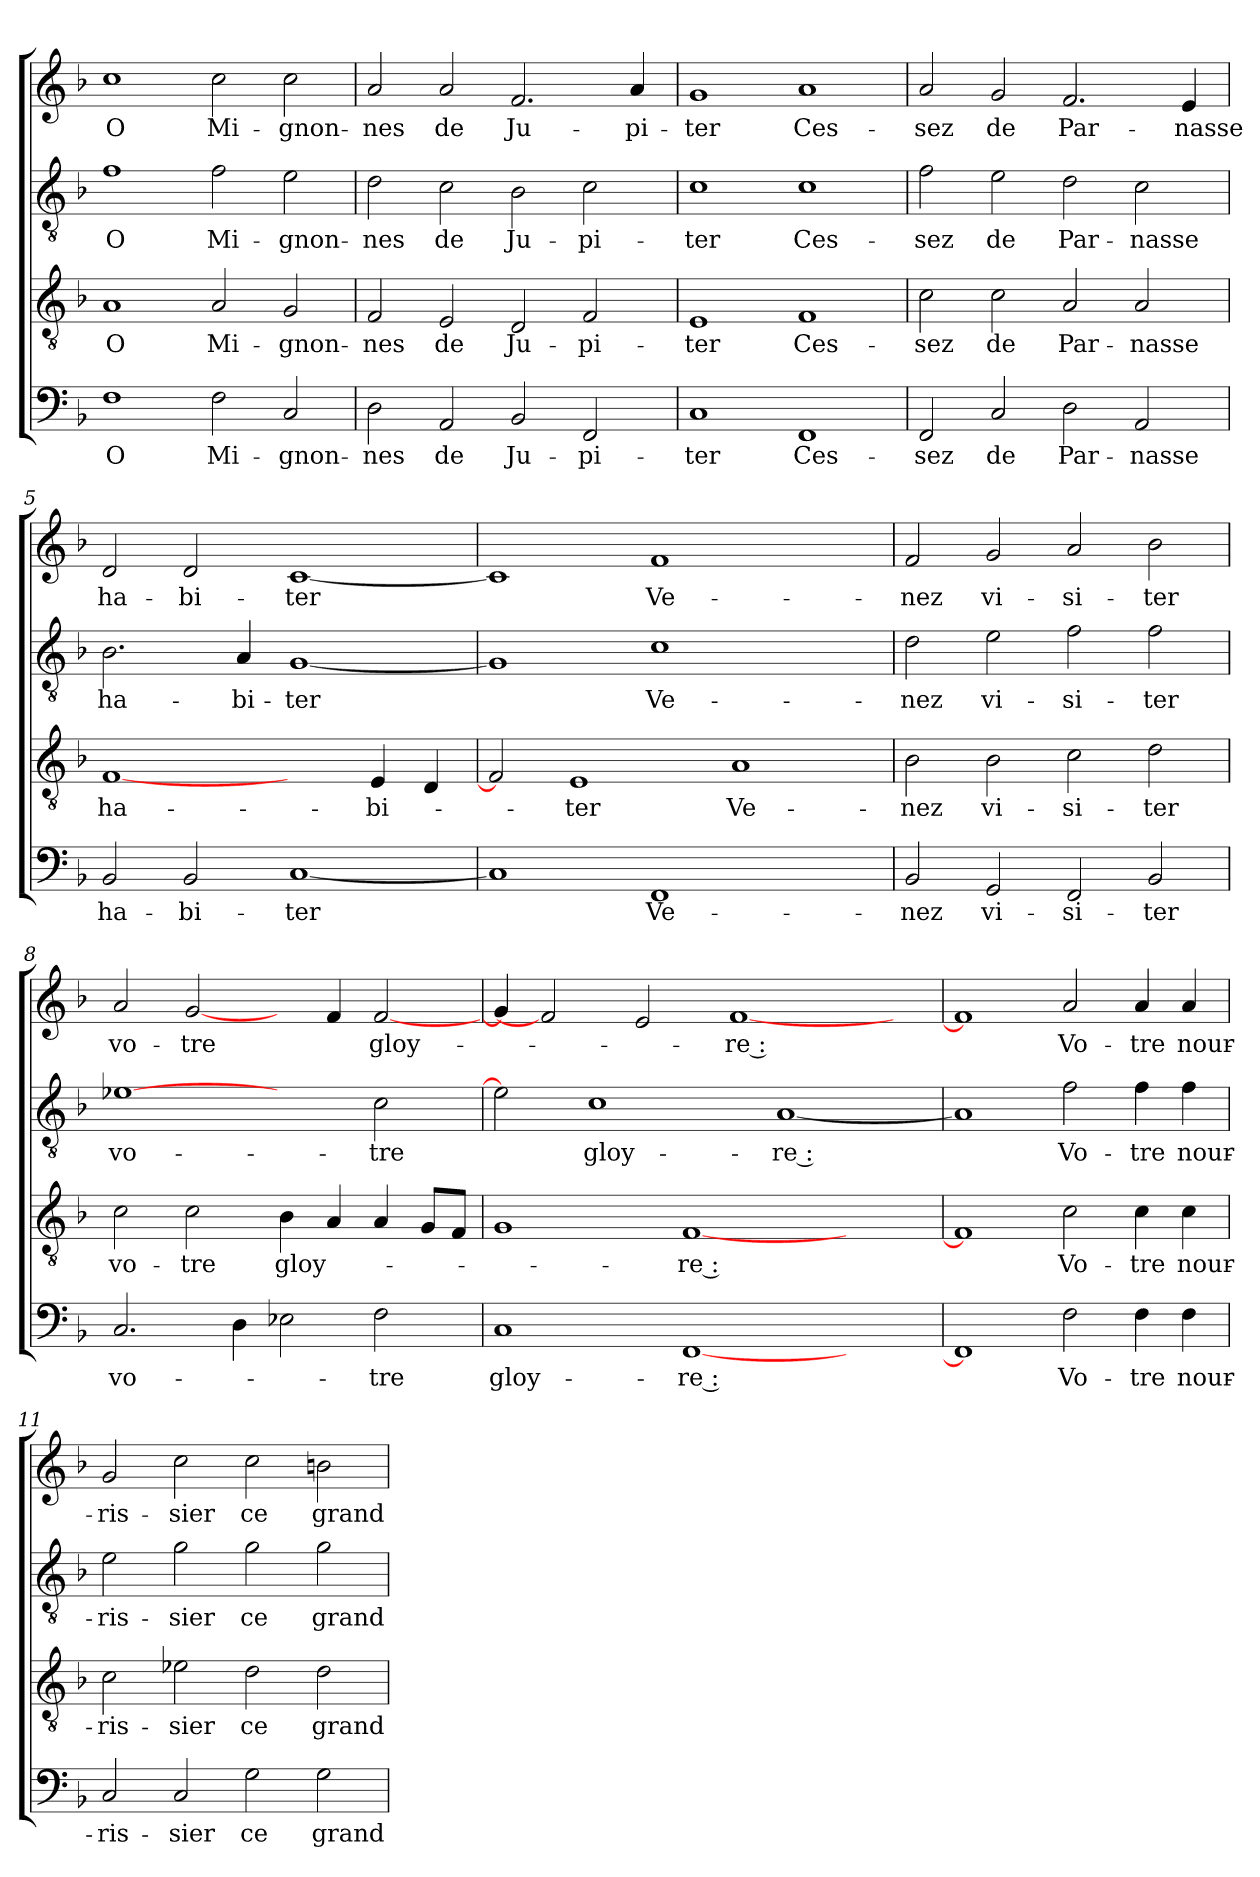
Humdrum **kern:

**kern	**text	**kern	**text	**kern	**text	**kern	**text
*part4	*part4	*part3	*part3	*part2	*part2	*part1	*part1
*staff4	*staff4	*staff3	*staff3	*staff2	*staff2	*staff1	*staff1
*clefF4	*	*clefGv2	*	*clefGv2	*	*clefG2	*
*k[b-]	*	*k[b-]	*	*k[b-]	*	*k[b-]	*
=1	=1	=1	=1	=1	=1	=1	=1
1F	O	1A	O	1f	O	1cc	O
2F	Mi-	2A	Mi-	2f	Mi-	2cc	Mi-
2C	-gnon-	2G	-gnon-	2e	-gnon-	2cc	-gnon-
=2	=2	=2	=2	=2	=2	=2	=2
2D	-nes	2F	-nes	2d	-nes	2a	-nes
2AA	de	2E	de	2c	de	2a	de
2BB-	Ju-	2D	Ju-	2B-	Ju-	2.f	Ju-
2FF	-pi-	2F	-pi-	2c	-pi-	.	.
.	.	.	.	.	.	4a	-pi-
=3	=3	=3	=3	=3	=3	=3	=3
1C	-ter	1E	-ter	1c	-ter	1g	-ter
1FF	Ces-	1F	Ces-	1c	Ces-	1a	Ces-
=4	=4	=4	=4	=4	=4	=4	=4
2FF	-sez	2c	-sez	2f	-sez	2a	-sez
2C	de	2c	de	2e	de	2g	de
2D	Par-	2A	Par-	2d	Par-	2.f	Par-
2AA	-nasse	2A	-nasse	2c	-nasse	.	.
.	.	.	.	.	.	4e	-nasse
!!LO:LB:g=z
=5	=5	=5	=5	=5	=5	=5	=5
2BB-	ha-	[1F	ha-	2.B-	ha-	2d	ha-
2BB-	-bi-	.	.	.	.	2d	-bi-
.	.	.	.	4A	-bi-	.	.
[1C	-ter	2ryy	.	[1G	-ter	[1c	-ter
.	.	4E	-bi-	.	.	.	.
.	.	4D	.	.	.	.	.
=6	=6	=6	=6	=6	=6	=6	=6
1C]	.	2F]	.	1G]	.	1c]	.
.	.	1E	-ter	.	.	.	.
1FF	Ve-	.	.	1c	Ve-	1f	Ve-
.	.	1A	Ve-	.	.	.	.
2ryy	.	.	.	2ryy	.	2ryy	.
=7	=7	=7	=7	=7	=7	=7	=7
2BB-	-nez	2B-	-nez	2d	-nez	2f	-nez
2GG	vi-	2B-	vi-	2e	vi-	2g	vi-
2FF	-si-	2c	-si-	2f	-si-	2a	-si-
2BB-	-ter	2d	-ter	2f	-ter	2b-	-ter
=8	=8	=8	=8	=8	=8	=8	=8
2.C	vo-	2c	vo-	[1e-X	vo-	2a	vo-
.	.	2c	-tre	.	.	[2g	-tre
4D	.	.	.	.	.	.	.
2E-X	.	4B-	gloy-	2ryy	.	4ryy	.
.	.	4A	.	.	.	4f	.
2F	-tre	4A	.	2c	-tre	[2f	gloy-
.	.	8GL	.	.	.	.	.
.	.	8FJ	.	.	.	.	.
=9	=9	=9	=9	=9	=9	=9	=9
1C	gloy-	1G	.	2e-]	.	4g]	.
.	.	.	.	.	.	2f]	.
.	.	.	.	1c	gloy-	.	.
.	.	.	.	.	.	2e	.
[1FF	-re :	[1F	-re :	.	.	.	.
.	.	.	.	.	.	[1f	-re :
.	.	.	.	[1A	-re :	.	.
2ryy	.	2ryy	.	.	.	.	.
.	.	.	.	.	.	4ryy	.
!!LO:LB:g=z
=10	=10	=10	=10	=10	=10	=10	=10
1FF]	.	1F]	.	1A]	.	1f]	.
2F	Vo-	2c	Vo-	2f	Vo-	2a	Vo-
4F	-tre	4c	-tre	4f	-tre	4a	-tre
4F	nour-	4c	nour-	4f	nour-	4a	nour-
=11	=11	=11	=11	=11	=11	=11	=11
2C	-ris-	2c	-ris-	2e	-ris-	2g	-ris-
2C	-sier	2e-X	-sier	2g	-sier	2cc	-sier
2G	ce	2d	ce	2g	ce	2cc	ce
2G	grand	2d	grand	2g	grand	2bn	grand
=	=	=	=	=	=	=	=
*-	*-	*-	*-	*-	*-	*-	*-
